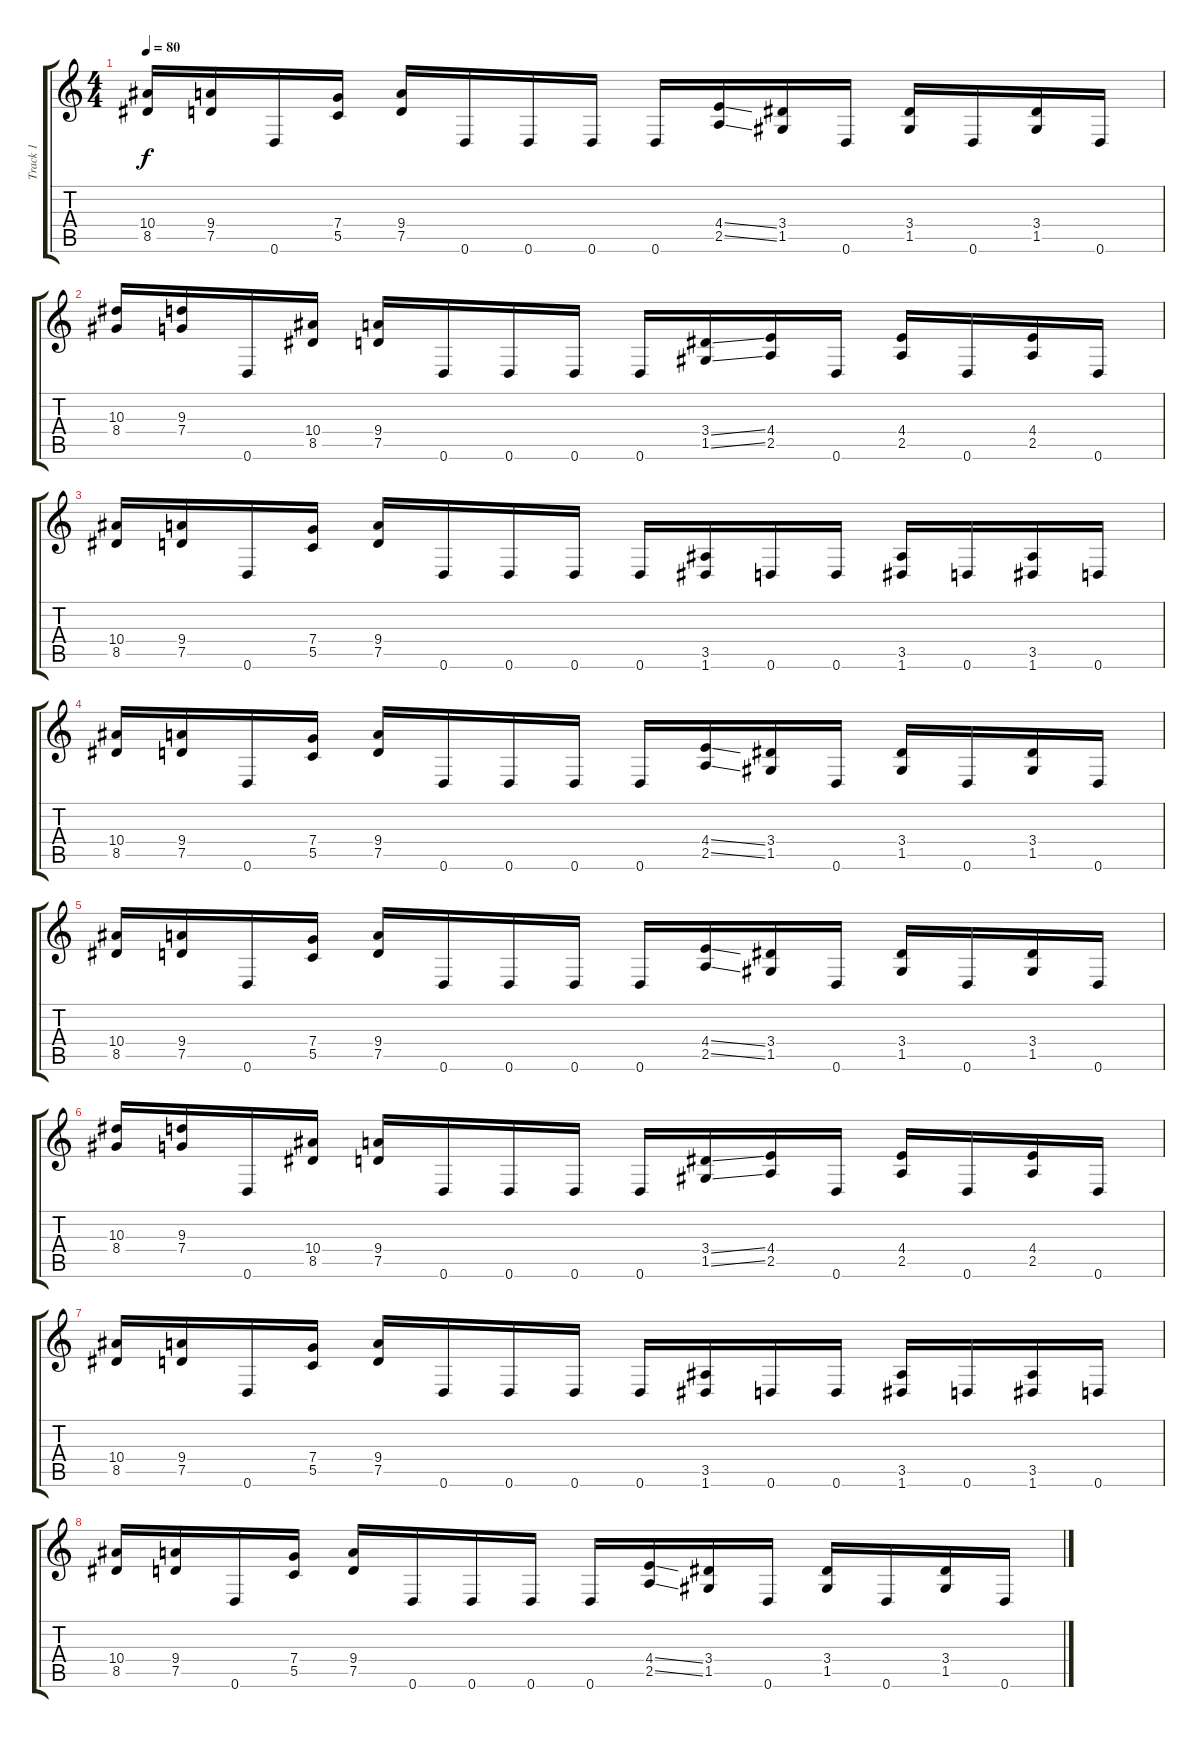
\track ("Track 1" "Track 1") {instrument distortionguitar}
\staff {score tabs}
\tuning (D4 A3 F3 C3 G2 D2) {hide}
\ts (4 4)
\tempo 80
\clef g2
\ks c
(10.4 8.5).16{dy f} (9.4 7.5).16 0.6.16 (7.4 5.5).16 (9.4 7.5).16 0.6.16 0.6.16 0.6.16 0.6.16 (4.4{ss} 2.5{ss}).16 (3.4 1.5).16 0.6.16 (3.4 1.5).16 0.6.16 (3.4 1.5).16 0.6.16 |
(10.3 8.4).16 (9.3 7.4).16 0.6.16 (10.4 8.5).16 (9.4 7.5).16 0.6.16 0.6.16 0.6.16 0.6.16 (3.4{ss} 1.5{ss}).16 (4.4 2.5).16 0.6.16 (4.4 2.5).16 0.6.16 (4.4 2.5).16 0.6.16 |
(10.4 8.5).16 (9.4 7.5).16 0.6.16 (7.4 5.5).16 (9.4 7.5).16 0.6.16 0.6.16 0.6.16 0.6.16 (3.5 1.6).16 0.6.16 0.6.16 (3.5 1.6).16 0.6.16 (3.5 1.6).16 0.6.16 |
(10.4 8.5).16 (9.4 7.5).16 0.6.16 (7.4 5.5).16 (9.4 7.5).16 0.6.16 0.6.16 0.6.16 0.6.16 (4.4{ss} 2.5{ss}).16 (3.4 1.5).16 0.6.16 (3.4 1.5).16 0.6.16 (3.4 1.5).16 0.6.16 |
(10.4 8.5).16 (9.4 7.5).16 0.6.16 (7.4 5.5).16 (9.4 7.5).16 0.6.16 0.6.16 0.6.16 0.6.16 (4.4{ss} 2.5{ss}).16 (3.4 1.5).16 0.6.16 (3.4 1.5).16 0.6.16 (3.4 1.5).16 0.6.16 |
(10.3 8.4).16 (9.3 7.4).16 0.6.16 (10.4 8.5).16 (9.4 7.5).16 0.6.16 0.6.16 0.6.16 0.6.16 (3.4{ss} 1.5{ss}).16 (4.4 2.5).16 0.6.16 (4.4 2.5).16 0.6.16 (4.4 2.5).16 0.6.16 |
(10.4 8.5).16 (9.4 7.5).16 0.6.16 (7.4 5.5).16 (9.4 7.5).16 0.6.16 0.6.16 0.6.16 0.6.16 (3.5 1.6).16 0.6.16 0.6.16 (3.5 1.6).16 0.6.16 (3.5 1.6).16 0.6.16 |
(10.4 8.5).16 (9.4 7.5).16 0.6.16 (7.4 5.5).16 (9.4 7.5).16 0.6.16 0.6.16 0.6.16 0.6.16 (4.4{ss} 2.5{ss}).16 (3.4 1.5).16 0.6.16 (3.4 1.5).16 0.6.16 (3.4 1.5).16 0.6.16
